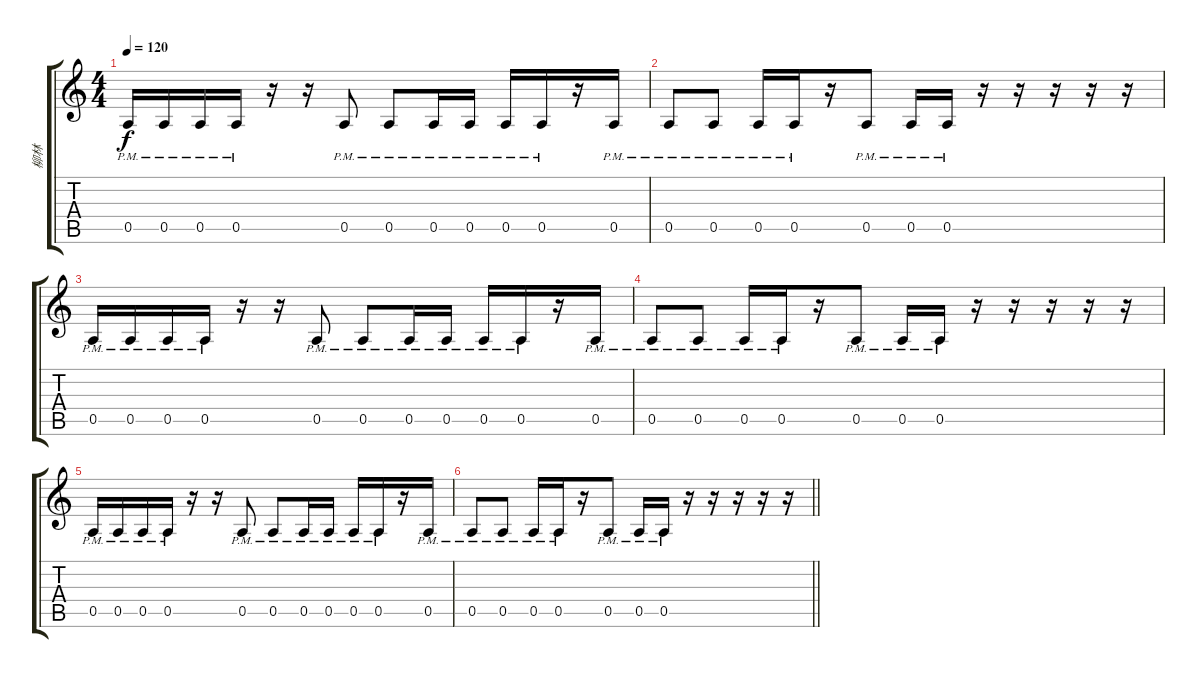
\track ("柳林" "柳林") {instrument distortionguitar}
\staff {score tabs}
\tuning (E4 B3 G3 D3 A2 E2) {hide}
\ts (4 4)
\tempo 120
\clef g2
\ks c
0.5{pm}.16{dy f} 0.5{pm}.16 0.5{pm}.16 0.5{pm}.16 r.16 r.16 0.5{pm}.8 0.5{pm}.8 0.5{pm}.16 0.5{pm}.16 0.5{pm}.16 0.5{pm}.16 r.16 0.5{pm}.16 |
0.5{pm}.8 0.5{pm}.8 0.5{pm}.16 0.5{pm}.16 r.16 0.5{pm}.8 0.5{pm}.16 0.5{pm}.16 r.16 r.16 r.16 r.16 r.16 |
0.5{pm}.16 0.5{pm}.16 0.5{pm}.16 0.5{pm}.16 r.16 r.16 0.5{pm}.8 0.5{pm}.8 0.5{pm}.16 0.5{pm}.16 0.5{pm}.16 0.5{pm}.16 r.16 0.5{pm}.16 |
0.5{pm}.8 0.5{pm}.8 0.5{pm}.16 0.5{pm}.16 r.16{txt ""} 0.5{pm}.8 0.5{pm}.16 0.5{pm}.16 r.16 r.16 r.16 r.16 r.16 |
0.5{pm}.16 0.5{pm}.16 0.5{pm}.16 0.5{pm}.16 r.16 r.16 0.5{pm}.8 0.5{pm}.8 0.5{pm}.16 0.5{pm}.16 0.5{pm}.16 0.5{pm}.16 r.16 0.5{pm}.16 |
\barLineRight lightlight
0.5{pm}.8 0.5{pm}.8 0.5{pm}.16 0.5{pm}.16 r.16 0.5{pm}.8 0.5{pm}.16 0.5{pm}.16 r.16 r.16 r.16 r.16 r.16
